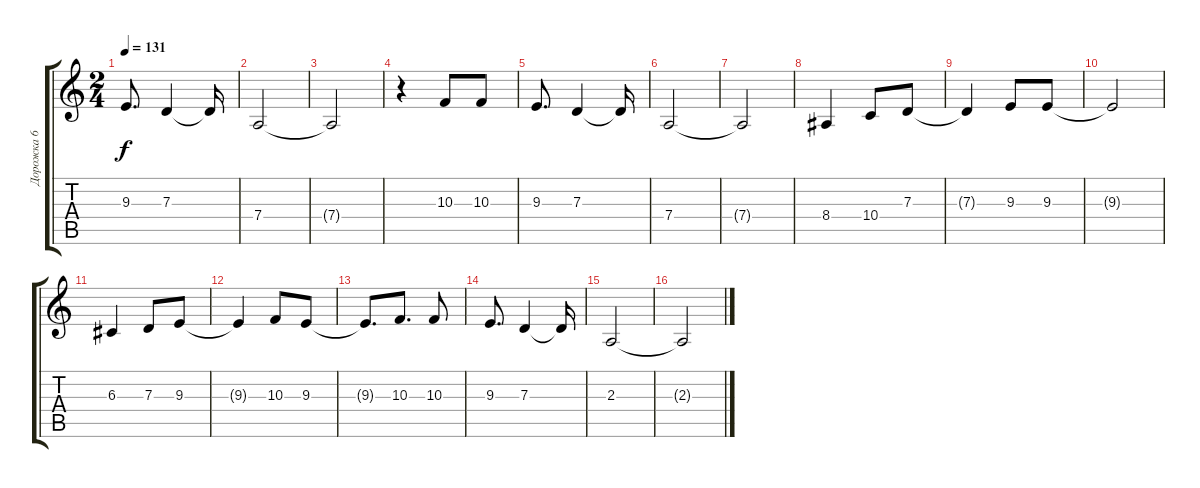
\track ("Дорожка 6" "Дорожка 6") {instrument violin}
\staff {score tabs}
\tuning (E4 B3 G3 D3 A2 E2) {hide}
\ts (2 4)
\tempo 131
\clef g2
\ks c
9.3.8{d dy f} 7.3.4 7.3{t}.16 |
7.4.2 |
7.4{t}.2 |
r.4 10.3.8 10.3.8 |
9.3.8{d} 7.3.4 7.3{t}.16 |
7.4.2 |
7.4{t}.2 |
8.4.4 10.4.8 7.3.8 |
7.3{t}.4 9.3.8 9.3.8 |
9.3{t}.2 |
6.3.4 7.3.8 9.3.8 |
9.3{t}.4 10.3.8 9.3.8 |
9.3{t}.8{d} 10.3.8{d} 10.3.8 |
9.3.8{d} 7.3.4 7.3{t}.16 |
2.3.2 |
2.3{t}.2
